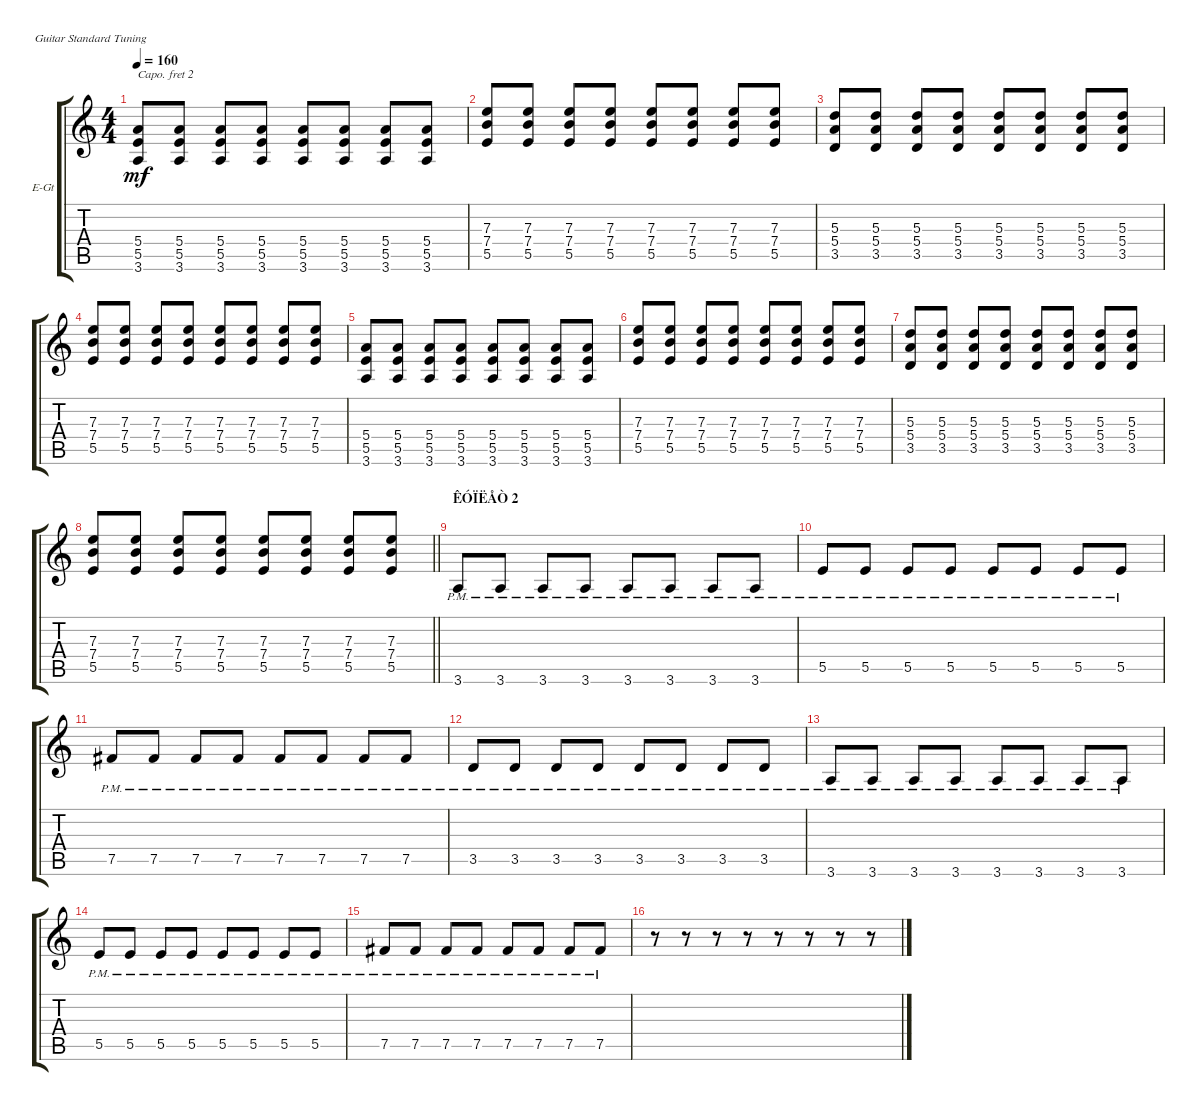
\bracketExtendMode groupsimilarinstruments
\firstSystemTrackNameOrientation horizontal
\otherSystemsTrackNameOrientation horizontal
\track ("Electric Guitar 1" "E-Gt") {instrument overdrivenguitar}
\staff {score tabs}
\capo 2
\tuning (E4 B3 G3 D3 A2 E2)
\ts (4 4)
\tempo 160
\clef g2
\ks c
(5.4 5.5 3.6).8{dy mf} (5.4 5.5 3.6).8 (5.4 5.5 3.6).8 (5.4 5.5 3.6).8 (5.4 5.5 3.6).8 (5.4 5.5 3.6).8 (5.4 5.5 3.6).8 (5.4 5.5 3.6).8 |
(7.3 7.4 5.5).8 (7.3 7.4 5.5).8 (7.3 7.4 5.5).8 (7.3 7.4 5.5).8 (7.3 7.4 5.5).8 (7.3 7.4 5.5).8 (7.3 7.4 5.5).8 (7.3 7.4 5.5).8 |
(5.3 5.4 3.5).8 (5.3 5.4 3.5).8 (5.3 5.4 3.5).8 (5.3 5.4 3.5).8 (5.3 5.4 3.5).8 (5.3 5.4 3.5).8 (5.3 5.4 3.5).8 (5.3 5.4 3.5).8 |
(7.3 7.4 5.5).8 (7.3 7.4 5.5).8 (7.3 7.4 5.5).8 (7.3 7.4 5.5).8 (7.3 7.4 5.5).8 (7.3 7.4 5.5).8 (7.3 7.4 5.5).8 (7.3 7.4 5.5).8 |
(5.4 5.5 3.6).8 (5.4 5.5 3.6).8 (5.4 5.5 3.6).8 (5.4 5.5 3.6).8 (5.4 5.5 3.6).8 (5.4 5.5 3.6).8 (5.4 5.5 3.6).8 (5.4 5.5 3.6).8 |
(7.3 7.4 5.5).8 (7.3 7.4 5.5).8 (7.3 7.4 5.5).8 (7.3 7.4 5.5).8 (7.3 7.4 5.5).8 (7.3 7.4 5.5).8 (7.3 7.4 5.5).8 (7.3 7.4 5.5).8 |
(5.3 5.4 3.5).8 (5.3 5.4 3.5).8 (5.3 5.4 3.5).8 (5.3 5.4 3.5).8 (5.3 5.4 3.5).8 (5.3 5.4 3.5).8 (5.3 5.4 3.5).8 (5.3 5.4 3.5).8 |
\barLineRight lightlight
(7.3 7.4 5.5).8 (7.3 7.4 5.5).8 (7.3 7.4 5.5).8 (7.3 7.4 5.5).8 (7.3 7.4 5.5).8 (7.3 7.4 5.5).8 (7.3 7.4 5.5).8 (7.3 7.4 5.5).8 |
\section ("" "ÊÓÏËÅÒ 2")
3.6{pm}.8 3.6{pm}.8 3.6{pm}.8 3.6{pm}.8 3.6{pm}.8 3.6{pm}.8 3.6{pm}.8 3.6{pm}.8 |
5.5{pm}.8 5.5{pm}.8 5.5{pm}.8 5.5{pm}.8 5.5{pm}.8 5.5{pm}.8 5.5{pm}.8 5.5{pm}.8 |
7.5{pm}.8 7.5{pm}.8 7.5{pm}.8 7.5{pm}.8 7.5{pm}.8 7.5{pm}.8 7.5{pm}.8 7.5{pm}.8 |
3.5{pm}.8 3.5{pm}.8 3.5{pm}.8 3.5{pm}.8 3.5{pm}.8 3.5{pm}.8 3.5{pm}.8 3.5{pm}.8 |
3.6{pm}.8 3.6{pm}.8 3.6{pm}.8 3.6{pm}.8 3.6{pm}.8 3.6{pm}.8 3.6{pm}.8 3.6{pm}.8 |
5.5{pm}.8 5.5{pm}.8 5.5{pm}.8 5.5{pm}.8 5.5{pm}.8 5.5{pm}.8 5.5{pm}.8 5.5{pm}.8 |
7.5{pm}.8 7.5{pm}.8 7.5{pm}.8 7.5{pm}.8 7.5{pm}.8 7.5{pm}.8 7.5{pm}.8 7.5{pm}.8 |
r.8 r.8 r.8 r.8 r.8 r.8 r.8 r.8
